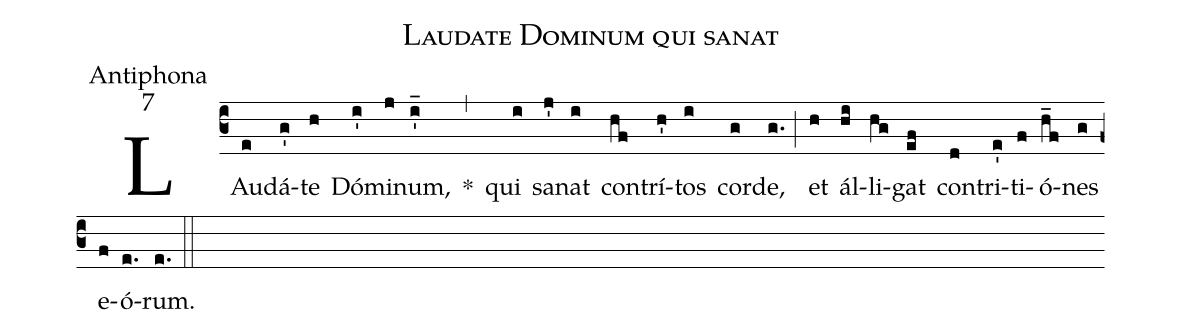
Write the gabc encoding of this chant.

name:Laudate Dominum qui sanat;
office-part:Antiphona;
mode:7;
%%
(c3) LAu(e)dá(g')te(h) Dó(i')mi(j)num,(i'_) *(,) qui(i) sa(j')nat(i) con(hf)trí(h')tos(i) cor(g)de,(g.) (;) et(h) ál(hi)li(hg)gat(ef) con(d)tri(e')ti(f)ó(h_f)nes(g) e(f)ó(e.)rum.(e.) (::)
